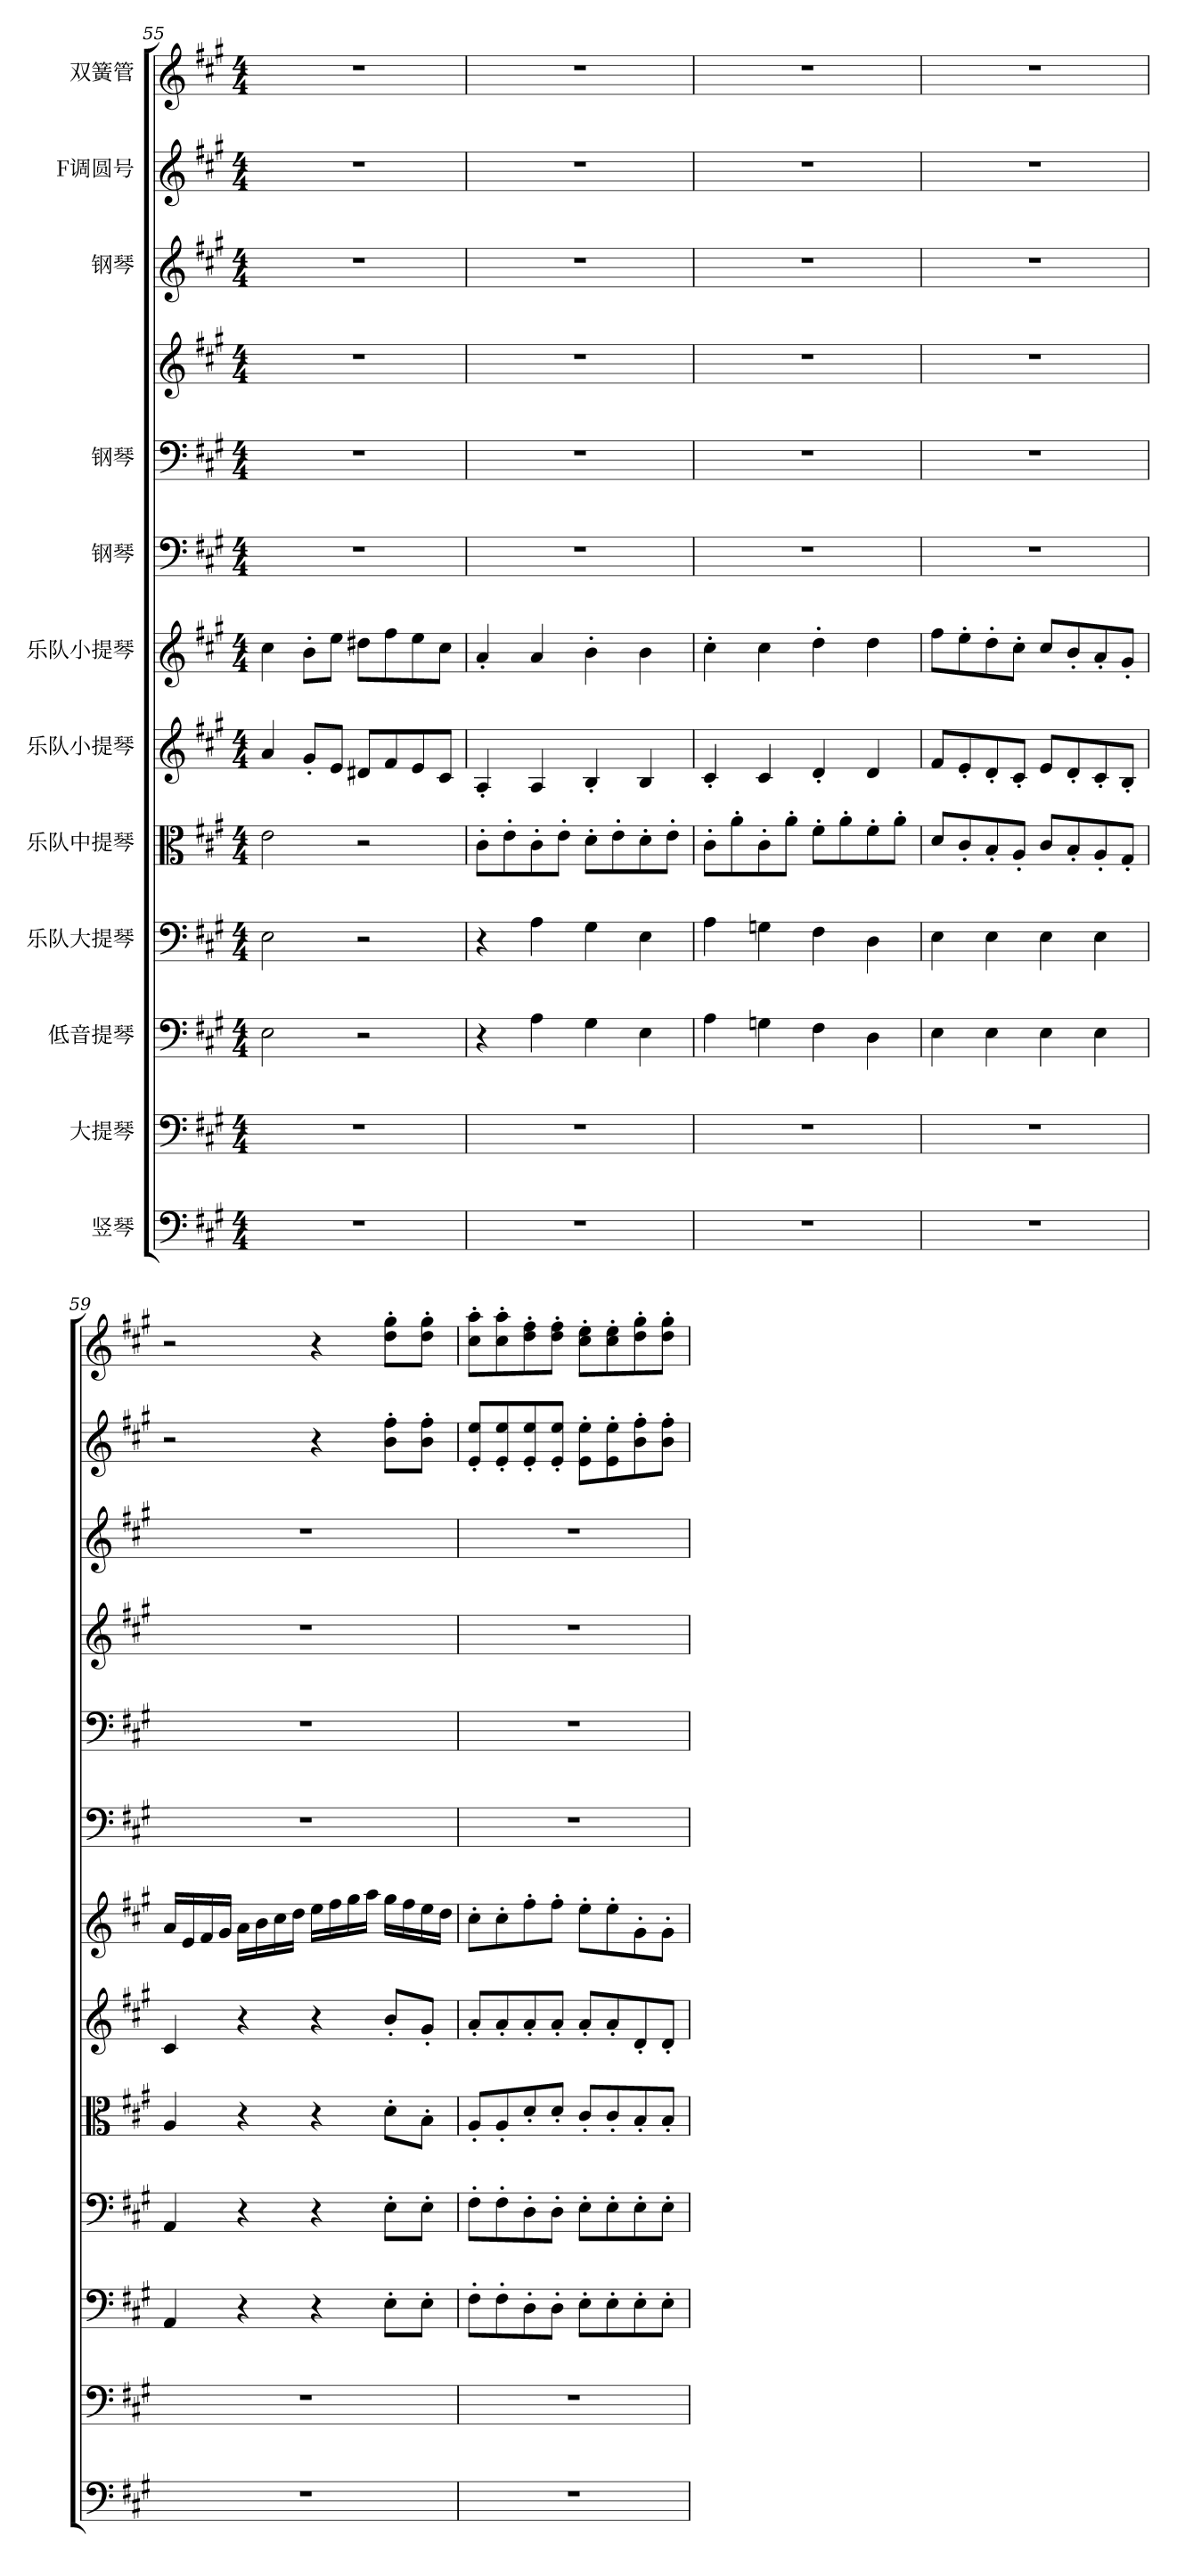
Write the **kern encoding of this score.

**kern	**kern	**kern	**kern	**kern	**kern	**kern	**kern	**kern	**kern	**kern	**kern	**kern
*part12	*part11	*part10	*part9	*part8	*part7	*part6	*part5	*part4	*part4	*part3	*part2	*part1
*staff13	*staff12	*staff11	*staff10	*staff9	*staff8	*staff7	*staff6	*staff5	*staff4	*staff3	*staff2	*staff1
*I"竖琴	*I"大提琴	*I"低音提琴	*I"乐队大提琴	*I"乐队中提琴	*I"乐队小提琴	*I"乐队小提琴	*I"钢琴	*I"钢琴	*	*I"钢琴	*I"F调圆号	*I"双簧管
*clefF4	*clefF4	*clefF4	*clefF4	*clefC3	*clefG2	*clefG2	*clefF4	*clefF4	*clefG2	*clefG2	*clefG2	*clefG2
*	*	*ITrd7c12	*	*	*	*	*	*	*	*	*ITrd4c7	*
*k[f#c#g#]	*k[f#c#g#]	*k[f#c#g#]	*k[f#c#g#]	*k[f#c#g#]	*k[f#c#g#]	*k[f#c#g#]	*k[f#c#g#]	*k[f#c#g#]	*k[f#c#g#]	*k[f#c#g#]	*k[f#c#]	*k[f#c#g#]
*M4/4	*M4/4	*M4/4	*M4/4	*M4/4	*M4/4	*M4/4	*M4/4	*M4/4	*M4/4	*M4/4	*M4/4	*M4/4
*MM126	*MM126	*MM126	*MM126	*MM126	*MM126	*MM126	*MM126	*MM126	*MM126	*MM126	*MM126	*MM126
=55	=55	=55	=55	=55	=55	=55	=55	=55	=55	=55	=55	=55
1r	1r	2EE\	2E\	2e\	4a/	4cc#\	1r	1r	1r	1r	1r	1r
.	.	.	.	.	8g#'/L	8b'\L	.	.	.	.	.	.
.	.	.	.	.	8e/J	8ee\J	.	.	.	.	.	.
.	.	2r	2r	2r	8d#X/L	8dd#X\L	.	.	.	.	.	.
.	.	.	.	.	8f#/	8ff#\	.	.	.	.	.	.
.	.	.	.	.	8e/	8ee\	.	.	.	.	.	.
.	.	.	.	.	8c#/J	8cc#\J	.	.	.	.	.	.
!!LO:PB:g=z
=56	=56	=56	=56	=56	=56	=56	=56	=56	=56	=56	=56	=56
*	*	*	*	*	*	*	*	*	*	*	*	*MM132
1r	1r	4r	4r	8c#'\L	4A'/	4a'/	1r	1r	1r	1r	1r	1r
.	.	.	.	8e'\	.	.	.	.	.	.	.	.
.	.	4AA\	4A\	8c#'\	4A/	4a/	.	.	.	.	.	.
.	.	.	.	8e'\J	.	.	.	.	.	.	.	.
.	.	4GG#\	4G#\	8d'\L	4B'/	4b'\	.	.	.	.	.	.
.	.	.	.	8e'\	.	.	.	.	.	.	.	.
.	.	4EE\	4E\	8d'\	4B/	4b\	.	.	.	.	.	.
.	.	.	.	8e'\J	.	.	.	.	.	.	.	.
=57	=57	=57	=57	=57	=57	=57	=57	=57	=57	=57	=57	=57
1r	1r	4AA\	4A\	8c#'\L	4c#'/	4cc#'\	1r	1r	1r	1r	1r	1r
.	.	.	.	8a'\	.	.	.	.	.	.	.	.
.	.	4GGn\	4Gn\	8c#'\	4c#/	4cc#\	.	.	.	.	.	.
.	.	.	.	8a'\J	.	.	.	.	.	.	.	.
.	.	4FF#\	4F#\	8f#'\L	4d'/	4dd'\	.	.	.	.	.	.
.	.	.	.	8a'\	.	.	.	.	.	.	.	.
.	.	4DD\	4D\	8f#'\	4d/	4dd\	.	.	.	.	.	.
.	.	.	.	8a'\J	.	.	.	.	.	.	.	.
=58	=58	=58	=58	=58	=58	=58	=58	=58	=58	=58	=58	=58
1r	1r	4EE\	4E\	8d/L	8f#/L	8ff#\L	1r	1r	1r	1r	1r	1r
.	.	.	.	8c#'/	8e'/	8ee'\	.	.	.	.	.	.
.	.	4EE\	4E\	8B'/	8d'/	8dd'\	.	.	.	.	.	.
.	.	.	.	8A'/J	8c#'/J	8cc#'\J	.	.	.	.	.	.
.	.	4EE\	4E\	8c#/L	8e/L	8cc#/L	.	.	.	.	.	.
.	.	.	.	8B'/	8d'/	8b'/	.	.	.	.	.	.
.	.	4EE\	4E\	8A'/	8c#'/	8a'/	.	.	.	.	.	.
.	.	.	.	8G#'/J	8B'/J	8g#'/J	.	.	.	.	.	.
=59	=59	=59	=59	=59	=59	=59	=59	=59	=59	=59	=59	=59
1r	1r	4AAA/	4AA/	4A/	4c#/	16a/LL	1r	1r	1r	1r	2r	2r
.	.	.	.	.	.	16e/	.	.	.	.	.	.
.	.	.	.	.	.	16f#/	.	.	.	.	.	.
.	.	.	.	.	.	16g#/JJ	.	.	.	.	.	.
.	.	4r	4r	4r	4r	16a\LL	.	.	.	.	.	.
.	.	.	.	.	.	16b\	.	.	.	.	.	.
.	.	.	.	.	.	16cc#\	.	.	.	.	.	.
.	.	.	.	.	.	16dd\JJ	.	.	.	.	.	.
.	.	4r	4r	4r	4r	16ee\LL	.	.	.	.	4r	4r
.	.	.	.	.	.	16ff#\	.	.	.	.	.	.
.	.	.	.	.	.	16gg#\	.	.	.	.	.	.
.	.	.	.	.	.	16aa\JJ	.	.	.	.	.	.
.	.	8EE'\L	8E'\L	8d'\L	8b'/L	16gg#\LL	.	.	.	.	8e\' 8b\'L	8dd\' 8gg#\'L
.	.	.	.	.	.	16ff#\	.	.	.	.	.	.
.	.	8EE'\J	8E'\J	8B'\J	8g#'/J	16ee\	.	.	.	.	8e\' 8b\'J	8dd\' 8gg#\'J
.	.	.	.	.	.	16dd\JJ	.	.	.	.	.	.
!!LO:PB:g=z
=60	=60	=60	=60	=60	=60	=60	=60	=60	=60	=60	=60	=60
1r	1r	8FF#'\L	8F#'\L	8A'/L	8a'/L	8cc#'\L	1r	1r	1r	1r	8A/' 8a/'L	8cc#\' 8aa\'L
.	.	8FF#'\	8F#'\	8A'/	8a'/	8cc#'\	.	.	.	.	8A/' 8a/'	8cc#\' 8aa\'
.	.	8DD'\	8D'\	8d'/	8a'/	8ff#'\	.	.	.	.	8A/' 8a/'	8dd\' 8ff#\'
.	.	8DD'\J	8D'\J	8d'/J	8a'/J	8ff#'\J	.	.	.	.	8A/' 8a/'J	8dd\' 8ff#\'J
.	.	8EE'\L	8E'\L	8c#'/L	8a'/L	8ee'\L	.	.	.	.	8A\' 8a\'L	8cc#\' 8ee\'L
.	.	8EE'\	8E'\	8c#'/	8a'/	8ee'\	.	.	.	.	8A\' 8a\'	8cc#\' 8ee\'
.	.	8EE'\	8E'\	8B'/	8d'/	8g#'\	.	.	.	.	8e\' 8b\'	8dd\' 8gg#\'
.	.	8EE'\J	8E'\J	8B'/J	8d'/J	8g#'\J	.	.	.	.	8e\' 8b\'J	8dd\' 8gg#\'J
=	=	=	=	=	=	=	=	=	=	=	=	=
*-	*-	*-	*-	*-	*-	*-	*-	*-	*-	*-	*-	*-
